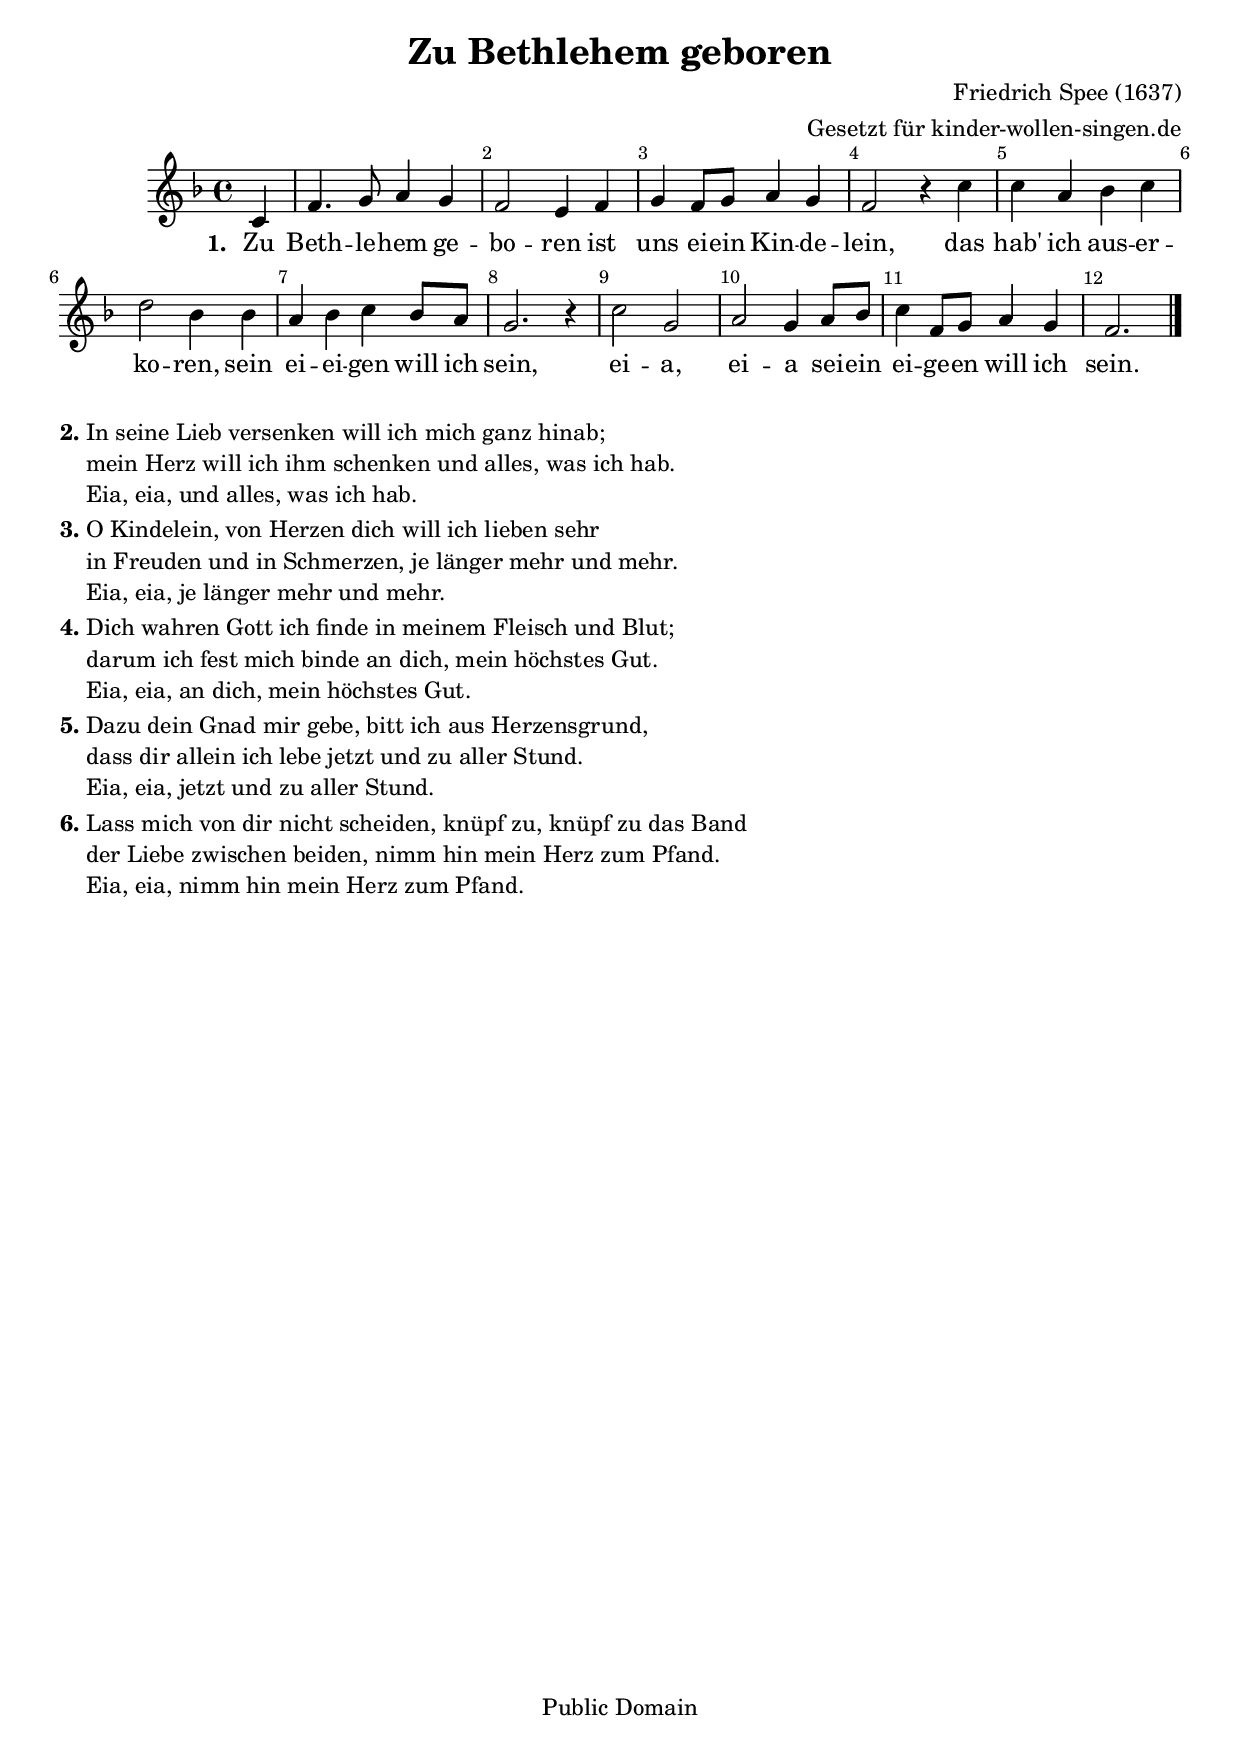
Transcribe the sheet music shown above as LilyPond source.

\version "2.24.2"
\version "2.24.2"
ZBG_title = "Zu Bethlehem geboren"
ZBG_composer = "Friedrich Spee (1637)"
ZBG_arranger = "Gesetzt für kinder-wollen-singen.de"
ZBG_copyright = "Public Domain"

ZBG_AvoiceAA = \relative c'{
  \set Staff.instrumentName = #""
  \set Staff.shortInstrumentName = #""
  \clef treble
  %staffkeysig
  \key f \major
  \time 4/4
  \partial 4
  c4     f4. g8 a4 g      | % 1
  f2 e4 f      | % 2
  g f8 g a4 g      | % 3
  f2 r4 c'      | % 4
  c a bes c      | % 5
  d2 bes4 bes      | % 6
  a bes c bes8 a      | % 7
  g2. r4      | % 8
  c2  g      | % 9
  a g4 a8 bes      | % 10
  c4 f,8 g a4 g      | % 11
  f2. \bar "|."
}% end of last bar in partorvoice

ZBG_ApartAverseA = \lyricmode { \set stanza = " 1. " Zu Beth -- le -- hem ge -- bo -- ren ist uns ei -- ein Kin -- de -- lein, das hab' ich aus -- er -- ko -- ren, sein ei -- ei -- gen will ich sein, ei -- a, ei -- a sei -- ein ei -- ge -- en will ich sein. }

ZBG_Score = \score {
  <<
    \context Staff = ApartA <<
      \context Voice = AvoiceAA \ZBG_AvoiceAA
    >>

    \context Lyrics = ApartAverseA\lyricsto AvoiceAA  \ZBG_ApartAverseA

    \set Score.skipBars = ##t
    %%\set Score.melismaBusyProperties = #'()
    \override Score.BarNumber.break-visibility = ##f %%every bar is numbered.!!!
    %% remove previous line to get barnumbers only at beginning of system.
    #(set-accidental-style 'modern-cautionary)
    \override Score.TimeSignature.style = #'() %%makes timesigs always numerical
    %% remove previous line to get cut-time/alla breve or common time
    \set Score.pedalSustainStyle = #'mixed
    %% make spanners comprise the note it end on, so that there is no doubt that this note is included.
    \override Score.TrillSpanner.bound-details.right.padding = #-2
    \override Score.TextSpanner.bound-details.right.padding = #-1
    %% Lilypond's normal textspanners are too weak:
    \override Score.TextSpanner.dash-period = #1
    \override Score.TextSpanner.dash-fraction = #0.5
    %% lilypond chordname font, like mscore jazzfont, is both far too big and extremely ugly (olagunde@start.no):
    \override Score.ChordName.font-family = #'roman
    \override Score.ChordName.font-size = #0
    %% In my experience the normal thing in printed scores is maj7 and not the triangle. (olagunde):
    \set Score.majorSevenSymbol = \markup {maj7}
  >>
}%% end of score-block


ZBG_Strophen = \markup {
  \hspace #0.1
  \column {
    \line {
      \bold "2."
      \column {
        "In seine Lieb versenken will ich mich ganz hinab;"
        "mein Herz will ich ihm schenken und alles, was ich hab."
        "Eia, eia, und alles, was ich hab."

      }
    }
    \hspace #0.1
    \line {
      \bold "3."
      \column {
        "O Kindelein, von Herzen dich will ich lieben sehr"
        "in Freuden und in Schmerzen, je länger mehr und mehr."
        "Eia, eia, je länger mehr und mehr."
      }
    }
    \hspace #0.1
    \line {
      \bold "4."
      \column {
        "Dich wahren Gott ich finde in meinem Fleisch und Blut;"
        "darum ich fest mich binde an dich, mein höchstes Gut."
        "Eia, eia, an dich, mein höchstes Gut."
      }
    }
    \hspace #0.1
    \line {
      \bold "5."
      \column {
        "Dazu dein Gnad mir gebe, bitt ich aus Herzensgrund,"
        "dass dir allein ich lebe jetzt und zu aller Stund."
        "Eia, eia, jetzt und zu aller Stund."
      }
    }
    \hspace #0.1
    \line {
      \bold "6."
      \column {
        "Lass mich von dir nicht scheiden, knüpf zu, knüpf zu das Band"
        "der Liebe zwischen beiden, nimm hin mein Herz zum Pfand."
        "Eia, eia, nimm hin mein Herz zum Pfand."
      }
    }
  }
}

\header {
  title = \ZBG_title
  composer = \ZBG_composer
  arranger = \ZBG_arranger
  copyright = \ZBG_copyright
}

\ZBG_Score
\ZBG_Strophen
